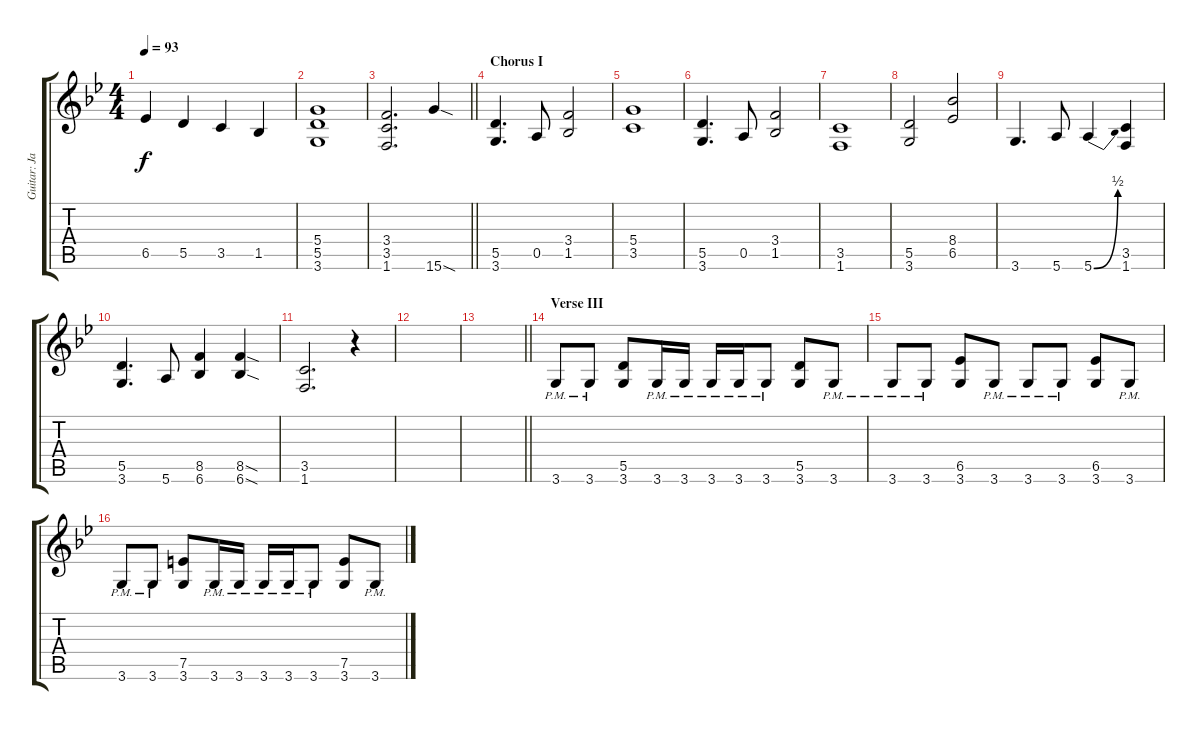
\track ("Guitar: Jan" "Guitar: Ja") {instrument distortionguitar}
\staff {score tabs}
\tuning (E4 B3 G3 D3 A2 E2) {hide}
\ts (4 4)
\tempo 93
\clef g2
\ks bb
6.5.4{dy f} 5.5.4 3.5.4 1.5.4 |
(5.4 5.5 3.6).1 |
\barLineRight lightlight
(3.4 3.5 1.6).2{d} 15.6{sod}.4 |
\section ("" "Chorus I")
(5.5 3.6).4{d} 0.5.8 (3.4 1.5).2 |
(5.4 3.5).1 |
(5.5 3.6).4{d} 0.5.8 (3.4 1.5).2 |
(3.5 1.6).1 |
(5.5 3.6).2 (8.4 6.5).2 |
3.6.4{d} 5.6.8 5.6{be (bend 0 0 60 2)}.4 (3.5 1.6).4 |
(5.5 3.6).4{d} 5.6.8 (8.5 6.6).4 (8.5{sod} 6.6{sod}).4 |
(3.5 1.6).2{d} r.4 |
|
\barLineRight lightlight
|
\section ("" "Verse III")
3.6{pm}.8 3.6{pm}.8 (5.5 3.6).8 3.6{pm}.16 3.6{pm}.16 3.6{pm}.16 3.6{pm}.16 3.6{pm}.8 (5.5 3.6).8 3.6{pm}.8 |
3.6{pm}.8 3.6{pm}.8 (6.5 3.6).8 3.6{pm}.8 3.6{pm}.8 3.6{pm}.8 (6.5 3.6).8 3.6{pm}.8 |
3.6{pm}.8 3.6{pm}.8 (7.5 3.6).8 3.6{pm}.16 3.6{pm}.16 3.6{pm}.16 3.6{pm}.16 3.6{pm}.8 (7.5 3.6).8 3.6{pm}.8
